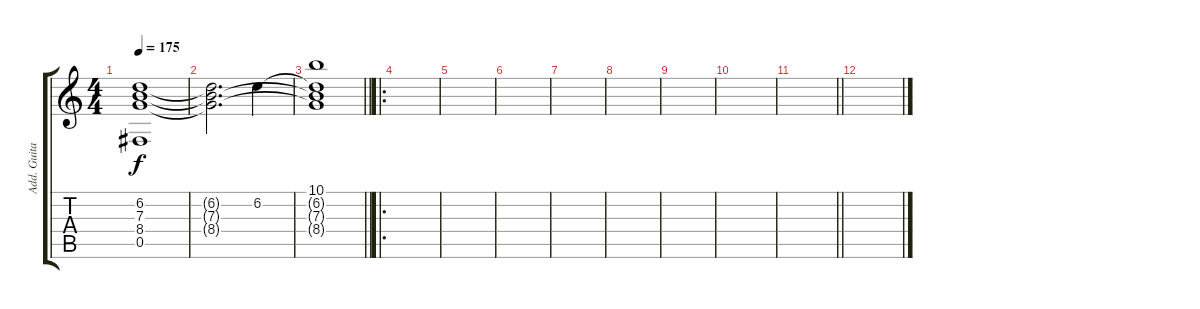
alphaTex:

\track ("Add. Guitars" "Add. Guita") {instrument overdrivenguitar}
\staff {score tabs}
\tuning (Db4 Ab3 E3 B2 Gb2 B1) {hide}
\ts (4 4)
\tempo 175
\clef g2
\ks c
(6.2{t} 7.3{t} 8.4{t} 0.5).1{dy f} |
(6.2{t} 7.3{t} 8.4{t}).2{d} 6.2.4 |
\barLineRight lightlight
(10.1 6.2{t} 7.3{t} 8.4{t}).1 |
\ro
\section ("" "")
|
|
|
|
|
|
|
\barLineRight lightlight
|
\section ("" "")
